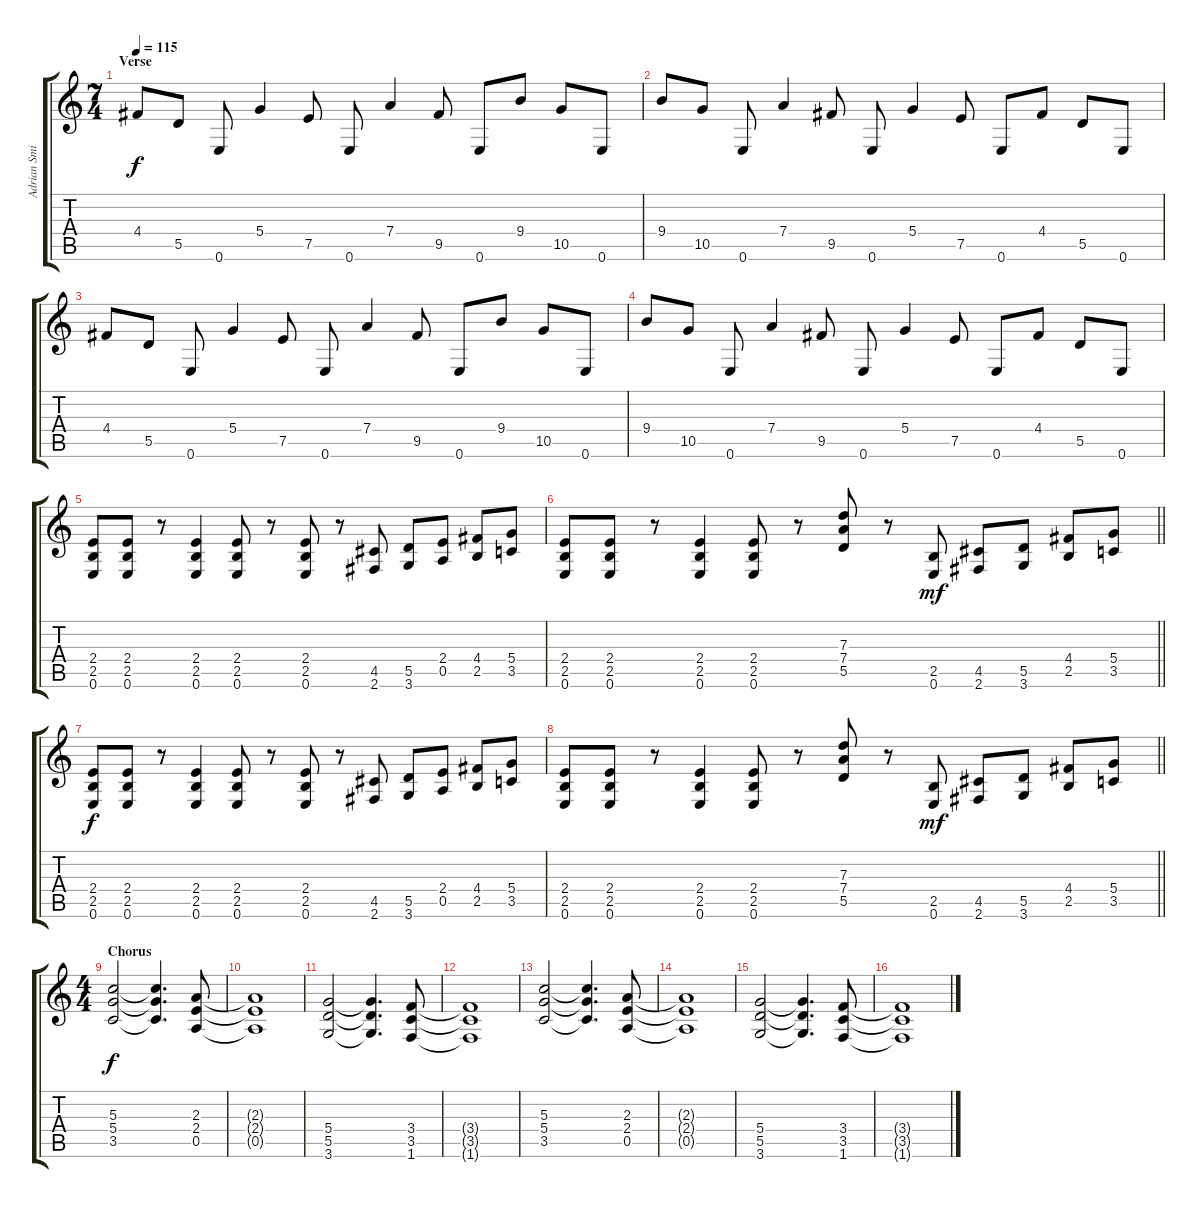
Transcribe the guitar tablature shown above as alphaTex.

\track ("Adrian Smith" "Adrian Smi") {instrument distortionguitar}
\staff {score tabs}
\tuning (E4 B3 G3 D3 A2 E2) {hide}
\ts (7 4)
\section ("" "Verse")
\tempo 115
\clef g2
\ks c
4.4.8{dy f} 5.5.8 0.6.8 5.4.4 7.5.8 0.6.8 7.4.4 9.5.8 0.6.8 9.4.8 10.5.8 0.6.8 |
9.4.8 10.5.8 0.6.8 7.4.4 9.5.8 0.6.8 5.4.4 7.5.8 0.6.8 4.4.8 5.5.8 0.6.8 |
4.4.8 5.5.8 0.6.8 5.4.4 7.5.8 0.6.8 7.4.4 9.5.8 0.6.8 9.4.8 10.5.8 0.6.8 |
9.4.8 10.5.8 0.6.8 7.4.4 9.5.8 0.6.8 5.4.4 7.5.8 0.6.8 4.4.8 5.5.8 0.6.8 |
(2.4 2.5 0.6).8 (2.4 2.5 0.6).8 r.8 (2.4 2.5 0.6).4 (2.4 2.5 0.6).8 r.8 (2.4 2.5 0.6).8 r.8 (4.5 2.6).8 (5.5 3.6).8 (2.4 0.5).8 (4.4 2.5).8 (5.4 3.5).8 |
\barLineRight lightlight
(2.4 2.5 0.6).8 (2.4 2.5 0.6).8 r.8 (2.4 2.5 0.6).4 (2.4 2.5 0.6).8 r.8 (7.3 7.4 5.5).8 r.8 (2.5 0.6).8{dy mf} (4.5 2.6).8 (5.5 3.6).8 (4.4 2.5).8 (5.4 3.5).8 |
(2.4 2.5 0.6).8{dy f} (2.4 2.5 0.6).8 r.8 (2.4 2.5 0.6).4 (2.4 2.5 0.6).8 r.8 (2.4 2.5 0.6).8 r.8 (4.5 2.6).8 (5.5 3.6).8 (2.4 0.5).8 (4.4 2.5).8 (5.4 3.5).8 |
\barLineRight lightlight
(2.4 2.5 0.6).8 (2.4 2.5 0.6).8 r.8 (2.4 2.5 0.6).4 (2.4 2.5 0.6).8 r.8 (7.3 7.4 5.5).8 r.8 (2.5 0.6).8{dy mf} (4.5 2.6).8 (5.5 3.6).8 (4.4 2.5).8 (5.4 3.5).8 |
\ts (4 4)
\section ("" "Chorus")
(5.3 5.4 3.5).2{dy f} (5.3{t} 5.4{t} 3.5{t}).4{d} (2.3 2.4 0.5).8 |
(2.3{t} 2.4{t} 0.5{t}).1 |
(5.4 5.5 3.6).2 (5.4{t} 5.5{t} 3.6{t}).4{d} (3.4 3.5 1.6).8 |
(3.4{t} 3.5{t} 1.6{t}).1 |
(5.3 5.4 3.5).2 (5.3{t} 5.4{t} 3.5{t}).4{d} (2.3 2.4 0.5).8 |
(2.3{t} 2.4{t} 0.5{t}).1 |
(5.4 5.5 3.6).2 (5.4{t} 5.5{t} 3.6{t}).4{d} (3.4 3.5 1.6).8 |
(3.4{t} 3.5{t} 1.6{t}).1
